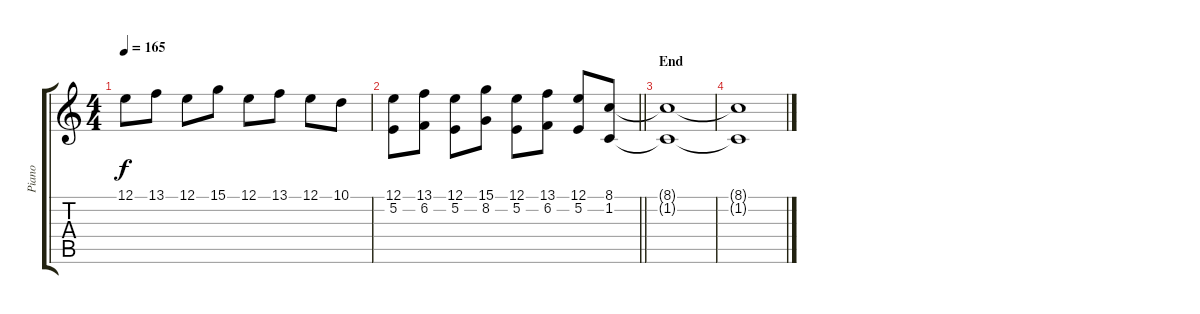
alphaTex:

\track ("Piano" "Piano") {instrument acousticgrandpiano}
\staff {score tabs}
\tuning (E4 B3 G3 D3 A2 E2) {hide}
\ts (4 4)
\tempo 165
\clef g2
\ks c
12.1.8{dy f} 13.1.8 12.1.8 15.1.8 12.1.8 13.1.8 12.1.8 10.1.8 |
\barLineRight lightlight
(12.1 5.2).8 (13.1 6.2).8 (12.1 5.2).8 (15.1 8.2).8 (12.1 5.2).8 (13.1 6.2).8 (12.1 5.2).8 (8.1 1.2).8 |
\section ("" "End")
(8.1{t} 1.2{t}).1 |
(8.1{t} 1.2{t}).1
